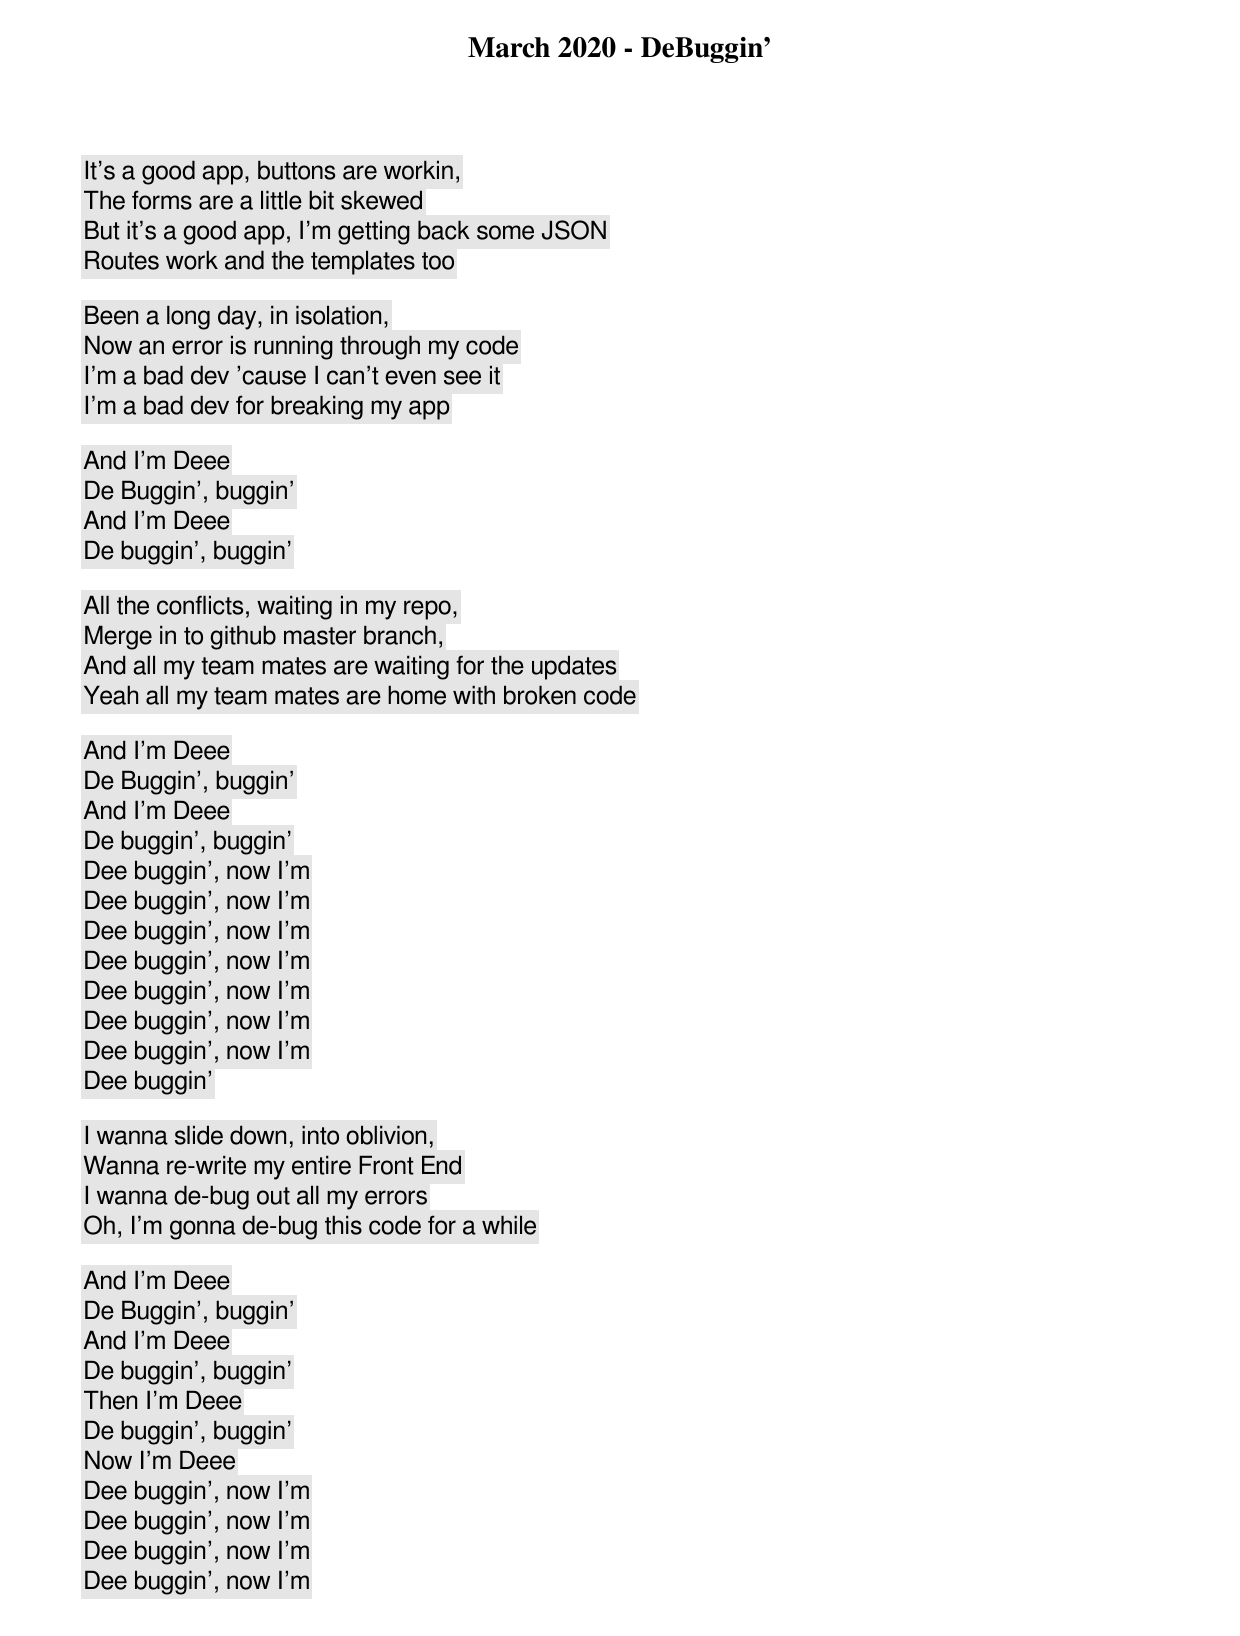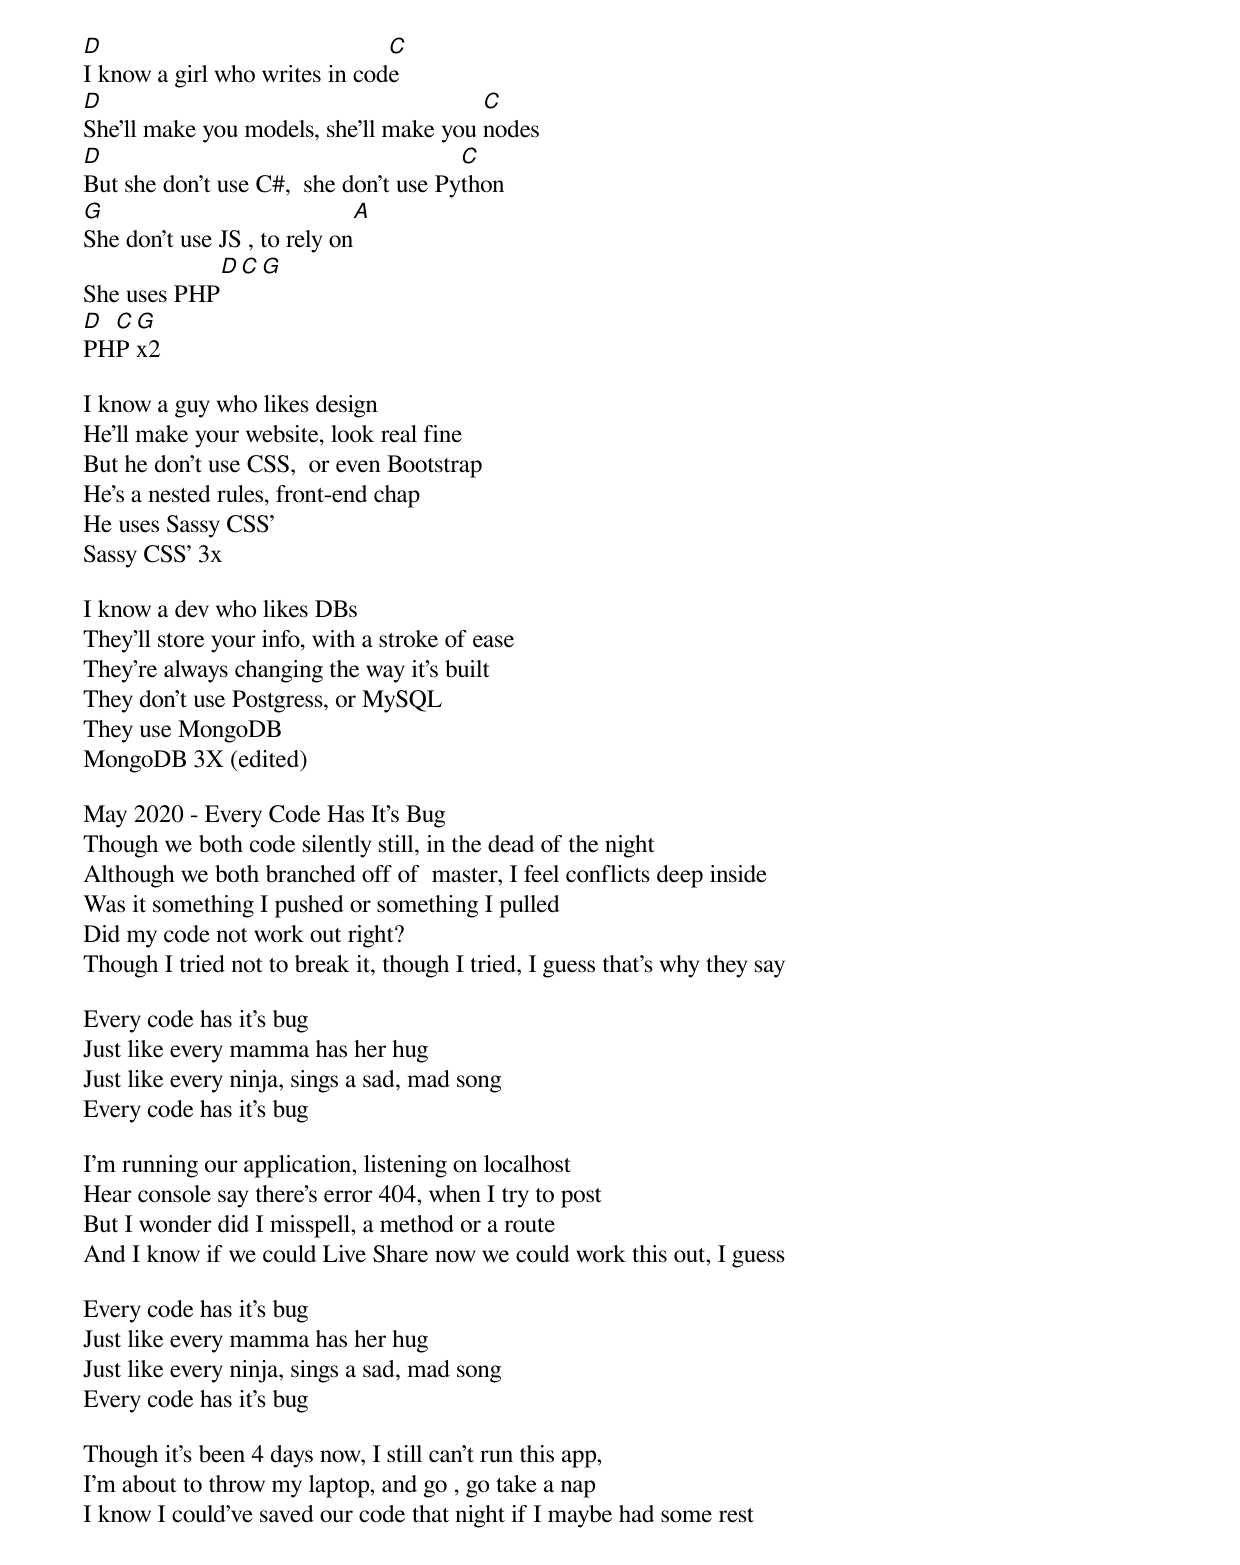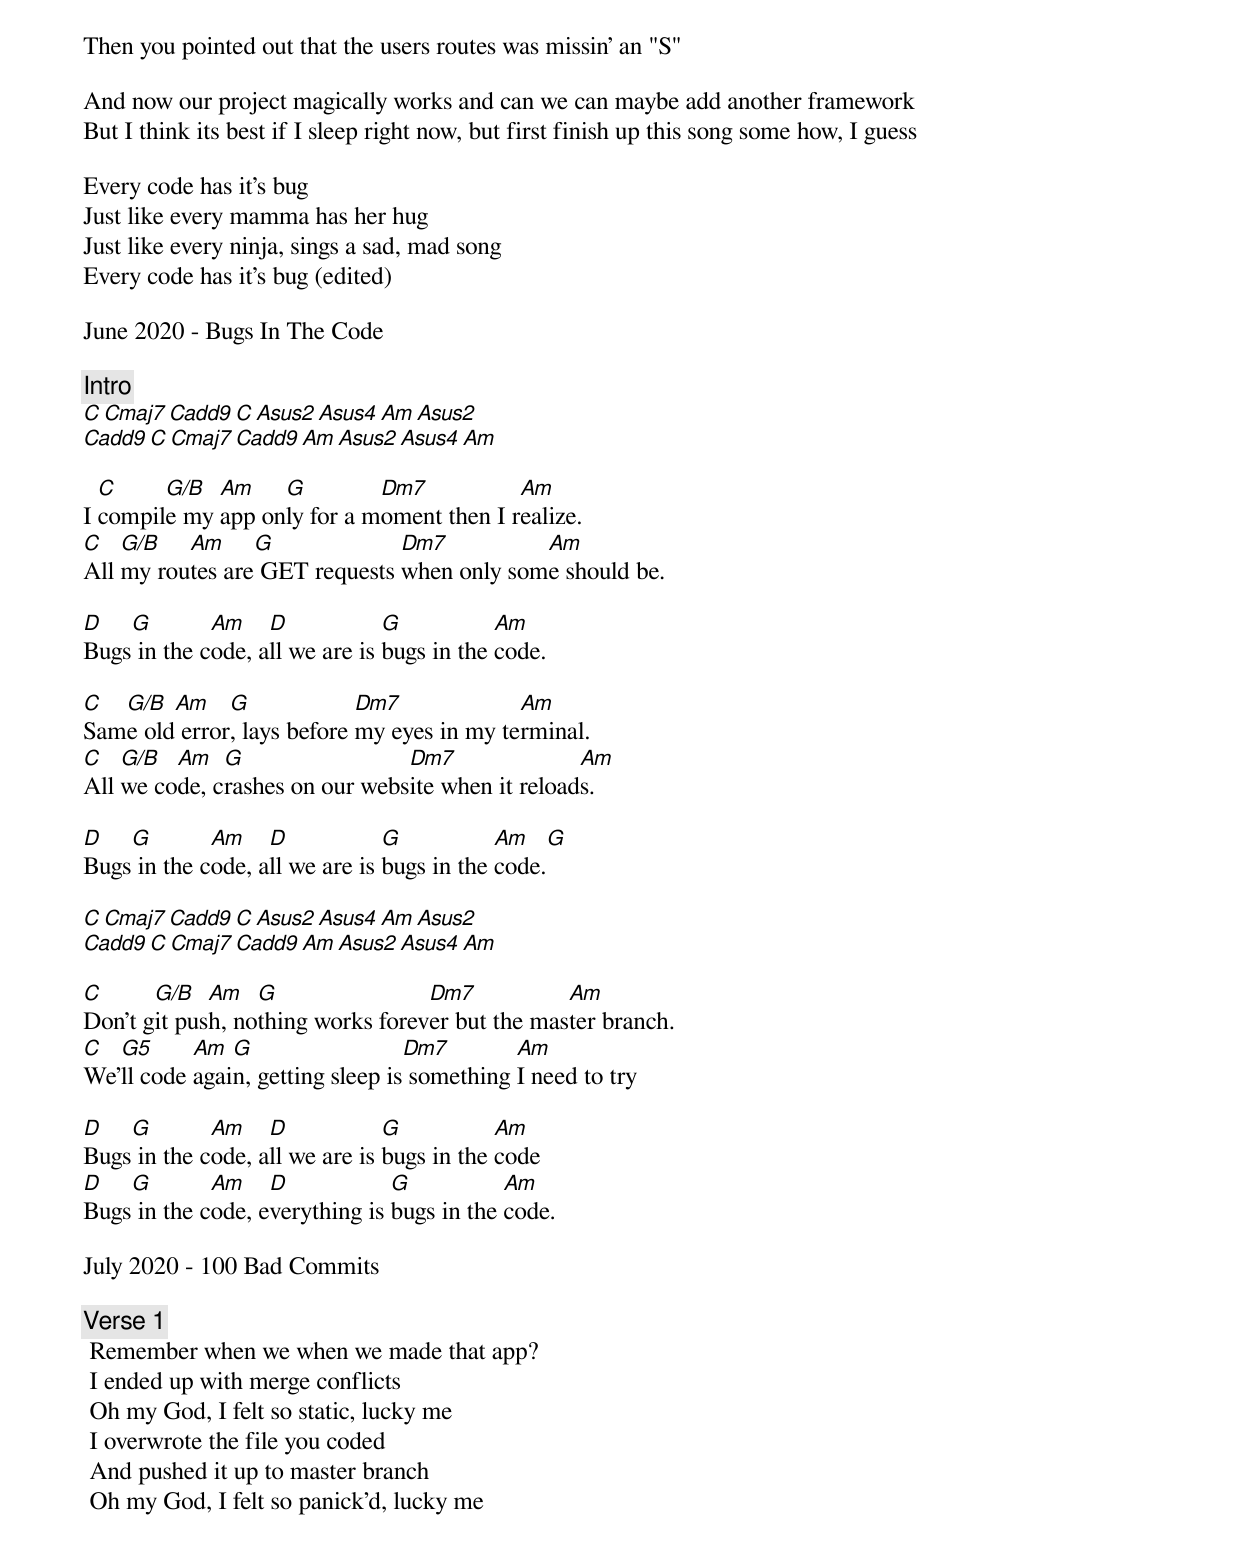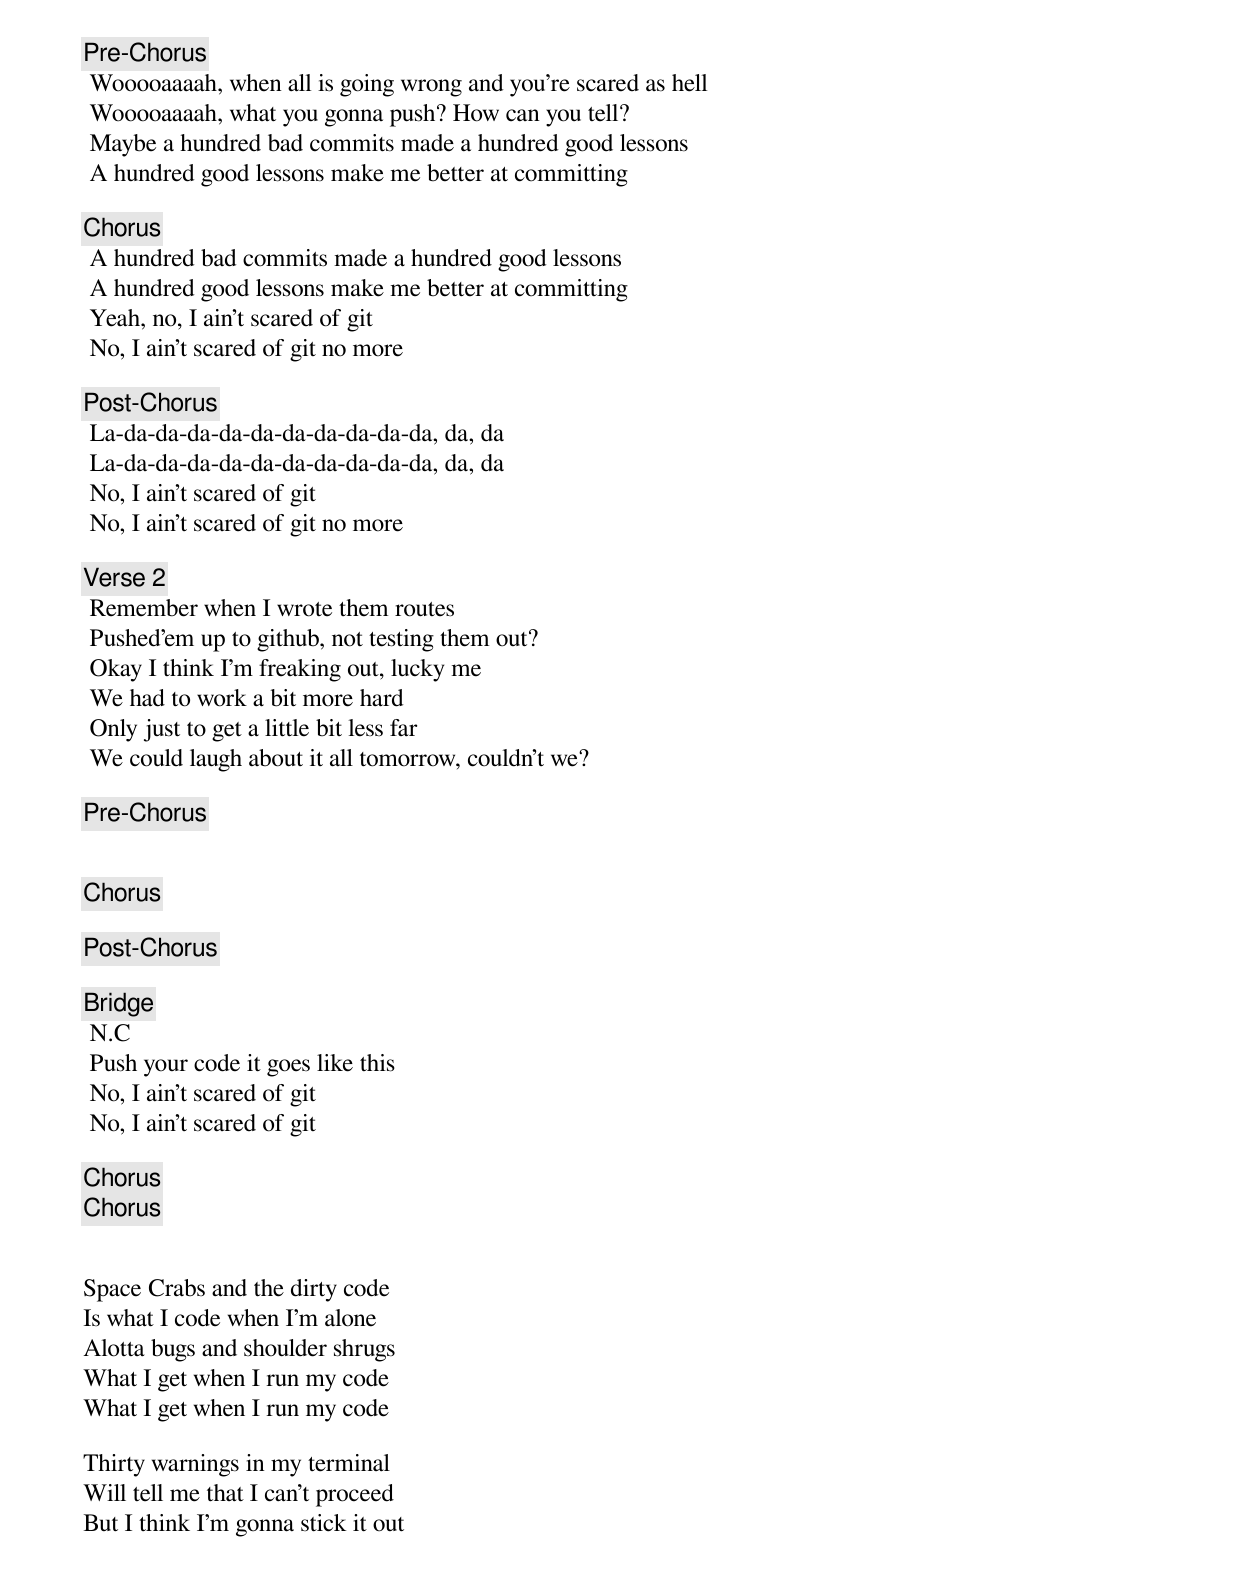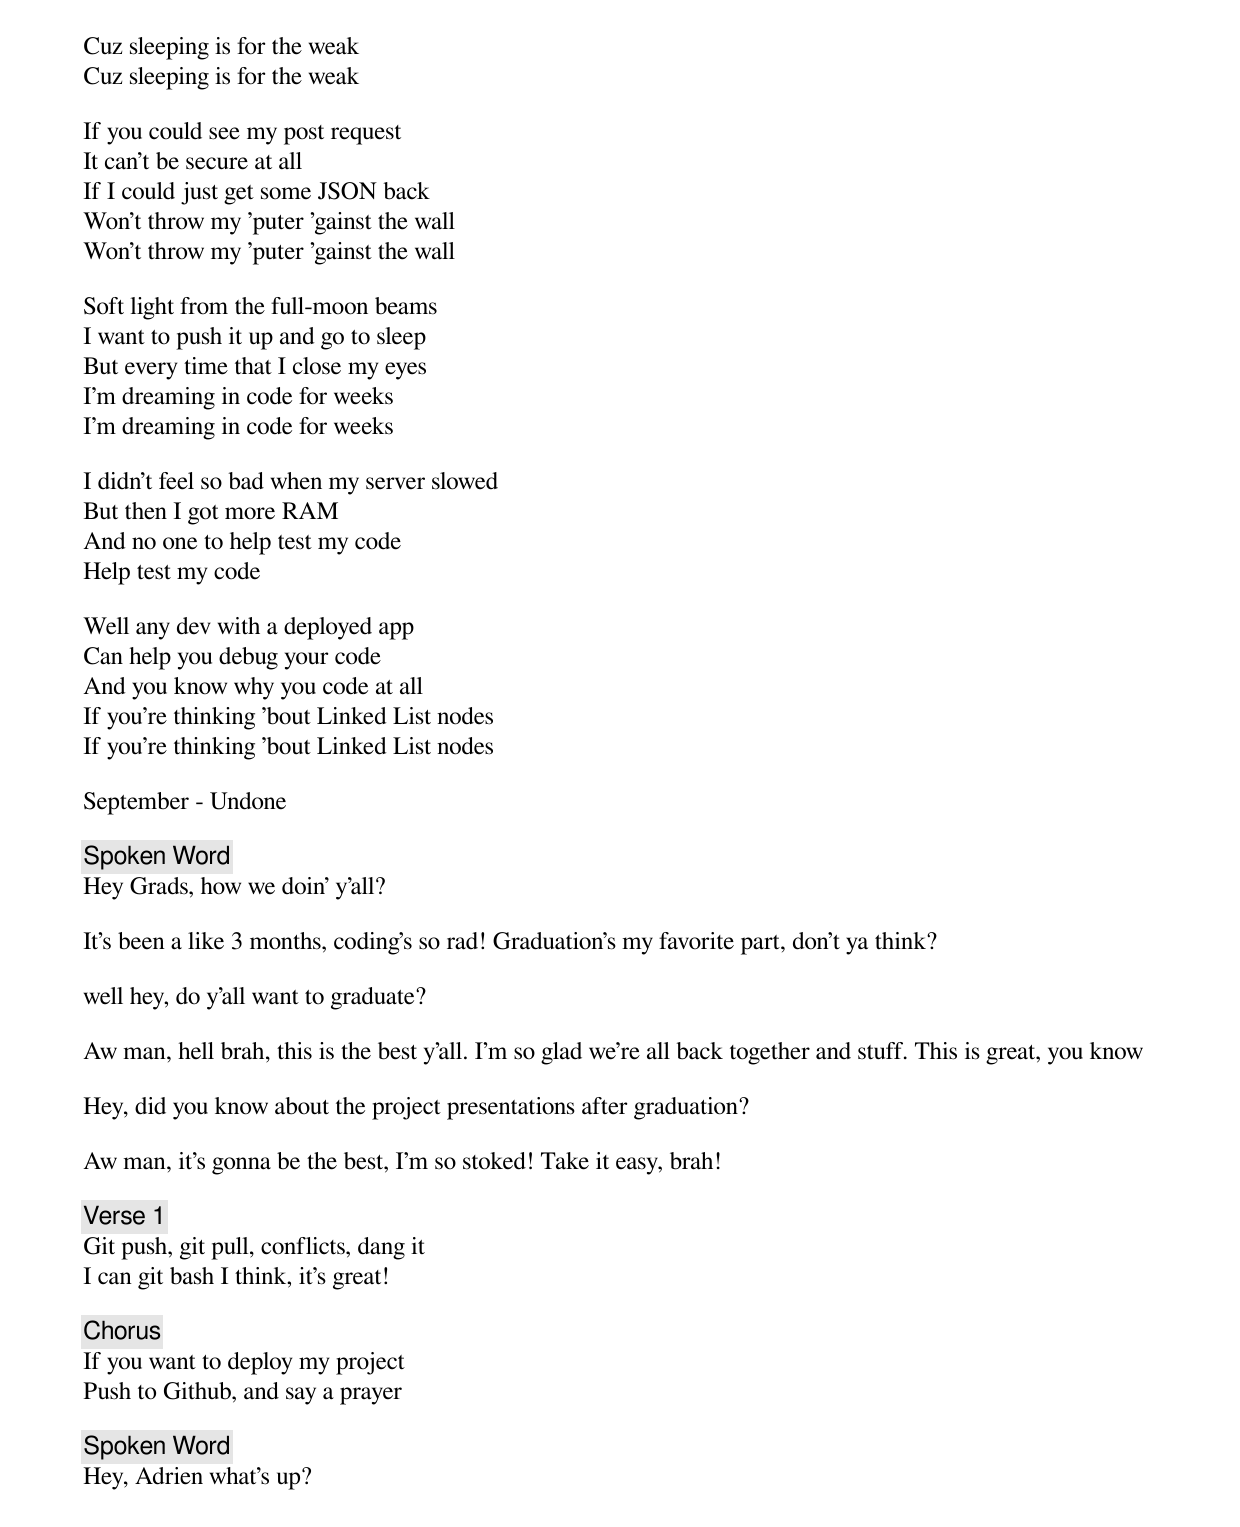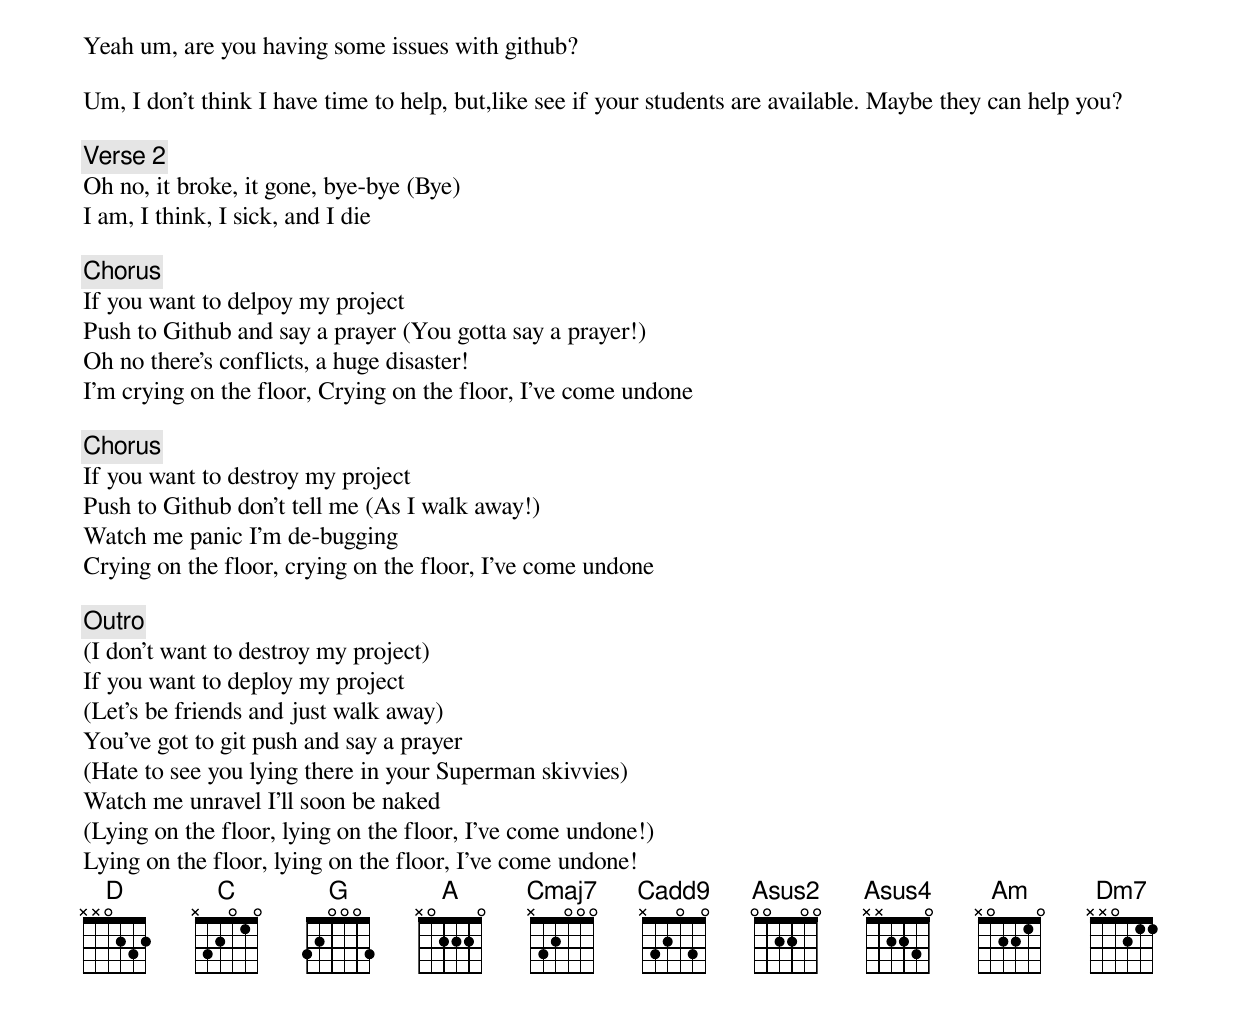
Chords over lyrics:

March 2020 - DeBuggin'

It's a good app, buttons are workin,
The forms are a little bit skewed
But it's a good app, I'm getting back some JSON
Routes work and the templates too

Been a long day, in isolation,
Now an error is running through my code
I'm a bad dev 'cause I can't even see it
I'm a bad dev for breaking my app

And I'm Deee
De Buggin', buggin'
And I'm Deee
De buggin', buggin'

All the conflicts, waiting in my repo,
Merge in to github master branch,
And all my team mates are waiting for the updates
Yeah all my team mates are home with broken code

And I'm Deee
De Buggin', buggin'
And I'm Deee
De buggin', buggin'
Dee buggin', now I'm
Dee buggin', now I'm
Dee buggin', now I'm
Dee buggin', now I'm
Dee buggin', now I'm
Dee buggin', now I'm
Dee buggin', now I'm
Dee buggin'

I wanna slide down, into oblivion,
Wanna re-write my entire Front End
I wanna de-bug out all my errors
Oh, I'm gonna de-bug this code for a while

And I'm Deee
De Buggin', buggin'
And I'm Deee
De buggin', buggin'
Then I'm Deee
De buggin', buggin'
Now I'm Deee
Dee buggin', now I'm
Dee buggin', now I'm
Dee buggin', now I'm
Dee buggin', now I'm

April 2020 - She Don't Use C#

D                              C
I know a girl who writes in code
D                                       C
She'll make you models, she'll make you nodes
D                                      C
But she don't use C#,  she don't use Python
G                             A
She don't use JS , to rely on
                D C G
She uses PHP
D C G
PHP x2

I know a guy who likes design
He'll make your website, look real fine
But he don't use CSS,  or even Bootstrap
He's a nested rules, front-end chap
He uses Sassy CSS'
Sassy CSS' 3x

I know a dev who likes DBs
They'll store your info, with a stroke of ease
They're always changing the way it's built
They don't use Postgress, or MySQL
They use MongoDB
MongoDB 3X (edited)

May 2020 - Every Code Has It's Bug
Though we both code silently still, in the dead of the night
Although we both branched off of  master, I feel conflicts deep inside
Was it something I pushed or something I pulled
Did my code not work out right?
Though I tried not to break it, though I tried, I guess that's why they say

Every code has it's bug
Just like every mamma has her hug
Just like every ninja, sings a sad, mad song
Every code has it's bug

I'm running our application, listening on localhost
Hear console say there's error 404, when I try to post
But I wonder did I misspell, a method or a route
And I know if we could Live Share now we could work this out, I guess

Every code has it's bug
Just like every mamma has her hug
Just like every ninja, sings a sad, mad song
Every code has it's bug

Though it's been 4 days now, I still can't run this app,
I'm about to throw my laptop, and go , go take a nap
I know I could've saved our code that night if I maybe had some rest
Then you pointed out that the users routes was missin' an "S"

And now our project magically works and can we can maybe add another framework
But I think its best if I sleep right now, but first finish up this song some how, I guess

Every code has it's bug
Just like every mamma has her hug
Just like every ninja, sings a sad, mad song
Every code has it's bug (edited)

June 2020 - Bugs In The Code

[Intro]
C Cmaj7 Cadd9 C Asus2 Asus4 Am Asus2
Cadd9 C Cmaj7 Cadd9 Am Asus2 Asus4 Am

  C     G/B  Am    G         Dm7           Am
I compile my app only for a moment then I realize.
C   G/B   Am     G             Dm7          Am
All my routes are GET requests when only some should be.

D   G        Am    D            G           Am
Bugs in the code, all we are is bugs in the code.

C  G/B  Am    G             Dm7             Am
Same old error, lays before my eyes in my terminal.
C   G/B  Am   G                 Dm7               Am
All we code, crashes on our website when it reloads.

D   G        Am    D            G           Am   G
Bugs in the code, all we are is bugs in the code.

C Cmaj7 Cadd9 C Asus2 Asus4 Am Asus2
Cadd9 C Cmaj7 Cadd9 Am Asus2 Asus4 Am

C      G/B   Am   G                Dm7           Am
Don't git push, nothing works forever but the master branch.
C  G5      Am  G                  Dm7        Am
We'll code again, getting sleep is something I need to try

D   G        Am    D            G           Am
Bugs in the code, all we are is bugs in the code
D   G        Am    D            G           Am
Bugs in the code, everything is bugs in the code.

July 2020 - 100 Bad Commits

[Verse 1]
 Remember when we when we made that app?
 I ended up with merge conflicts
 Oh my God, I felt so static, lucky me
 I overwrote the file you coded
 And pushed it up to master branch
 Oh my God, I felt so panick'd, lucky me

[Pre-Chorus]
 Wooooaaaah, when all is going wrong and you're scared as hell
 Wooooaaaah, what you gonna push? How can you tell?
 Maybe a hundred bad commits made a hundred good lessons
 A hundred good lessons make me better at committing

[Chorus]
 A hundred bad commits made a hundred good lessons
 A hundred good lessons make me better at committing
 Yeah, no, I ain't scared of git
 No, I ain't scared of git no more

[Post-Chorus]
 La-da-da-da-da-da-da-da-da-da-da, da, da
 La-da-da-da-da-da-da-da-da-da-da, da, da
 No, I ain't scared of git
 No, I ain't scared of git no more

[Verse 2]
 Remember when I wrote them routes
 Pushed'em up to github, not testing them out?
 Okay I think I'm freaking out, lucky me
 We had to work a bit more hard
 Only just to get a little bit less far
 We could laugh about it all tomorrow, couldn't we?

[Pre-Chorus]


[Chorus]

[Post-Chorus]

[Bridge]
 N.C
 Push your code it goes like this
 No, I ain't scared of git
 No, I ain't scared of git

[Chorus]
[Chorus]

August 2020 - Space Crabs and the Dirty Code

Space Crabs and the dirty code
Is what I code when I'm alone
Alotta bugs and shoulder shrugs
What I get when I run my code
What I get when I run my code

Thirty warnings in my terminal
Will tell me that I can't proceed
But I think I'm gonna stick it out
Cuz sleeping is for the weak
Cuz sleeping is for the weak

If you could see my post request
It can't be secure at all
If I could just get some JSON back
Won't throw my 'puter 'gainst the wall
Won't throw my 'puter 'gainst the wall

Soft light from the full-moon beams
I want to push it up and go to sleep
But every time that I close my eyes
I'm dreaming in code for weeks
I'm dreaming in code for weeks

I didn't feel so bad when my server slowed
But then I got more RAM
And no one to help test my code
Help test my code

Well any dev with a deployed app
Can help you debug your code
And you know why you code at all
If you're thinking 'bout Linked List nodes
If you're thinking 'bout Linked List nodes

September - Undone

[Spoken Word]
Hey Grads, how we doin' y'all?

It’s been a like 3 months, coding’s so rad! Graduation's my favorite part, don’t ya think?

well hey, do y'all want to graduate?

Aw man, hell brah, this is the best y'all. I’m so glad we’re all back together and stuff. This is great, you know

Hey, did you know about the project presentations after graduation?

Aw man, it’s gonna be the best, I’m so stoked! Take it easy, brah!

[Verse 1]
Git push, git pull, conflicts, dang it
I can git bash I think, it's great!

[Chorus]
If you want to deploy my project
Push to Github, and say a prayer

[Spoken Word]
Hey, Adrien what's up?

Yeah um, are you having some issues with github?

Um, I don't think I have time to help, but,like see if your students are available. Maybe they can help you?

[Verse 2]
Oh no, it broke, it gone, bye-bye (Bye)
I am, I think, I sick, and I die

[Chorus]
If you want to delpoy my project
Push to Github and say a prayer (You gotta say a prayer!)
Oh no there's conflicts, a huge disaster!
I'm crying on the floor, Crying on the floor, I've come undone

[Chorus]
If you want to destroy my project
Push to Github don't tell me (As I walk away!)
Watch me panic I'm de-bugging
Crying on the floor, crying on the floor, I've come undone

[Outro]
(I don't want to destroy my project)
If you want to deploy my project
(Let's be friends and just walk away)
You've got to git push and say a prayer
(Hate to see you lying there in your Superman skivvies)
Watch me unravel I'll soon be naked
(Lying on the floor, lying on the floor, I've come undone!)
Lying on the floor, lying on the floor, I've come undone!
